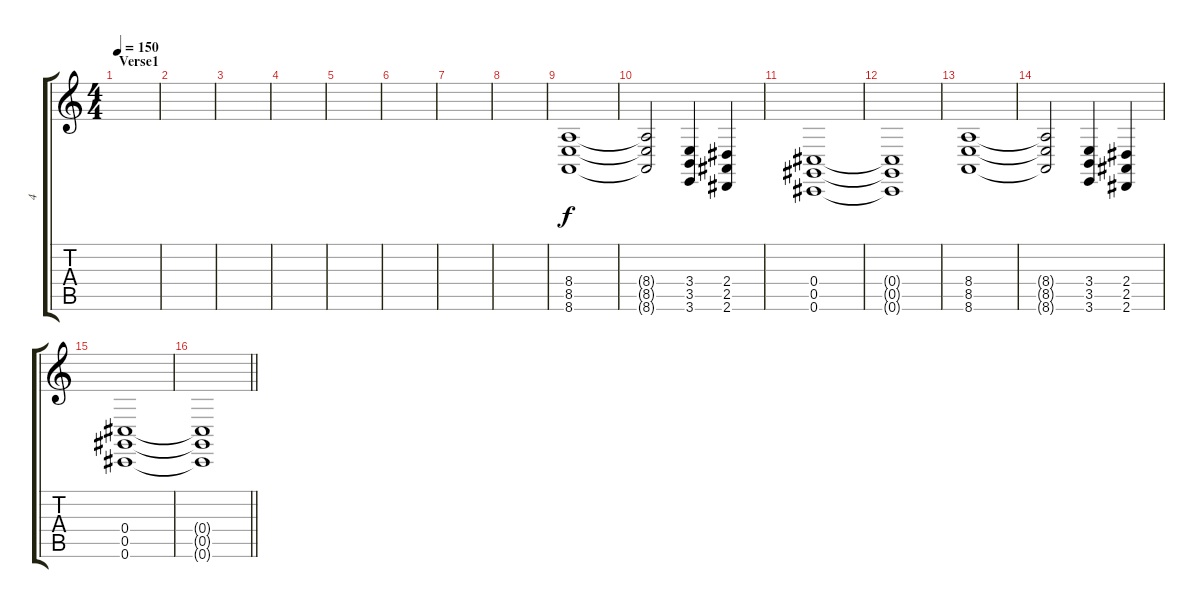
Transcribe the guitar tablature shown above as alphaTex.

\track ("4" "4") {instrument tremolostrings}
\staff {score tabs}
\tuning (Eb4 Bb3 Gb3 Db3 Ab2 Db2) {hide}
\ts (4 4)
\section ("" "Verse1")
\tempo 150
\clef g2
\ks c
|
|
|
|
|
|
|
|
(8.4 8.5 8.6).1 |
(8.4{t} 8.5{t} 8.6{t}).2 (3.4 3.5 3.6).4 (2.4 2.5 2.6).4 |
(0.4 0.5 0.6).1 |
(0.4{t} 0.5{t} 0.6{t}).1 |
(8.4 8.5 8.6).1 |
(8.4{t} 8.5{t} 8.6{t}).2 (3.4 3.5 3.6).4 (2.4 2.5 2.6).4 |
(0.4 0.5 0.6).1 |
\barLineRight lightlight
(0.4{t} 0.5{t} 0.6{t}).1
